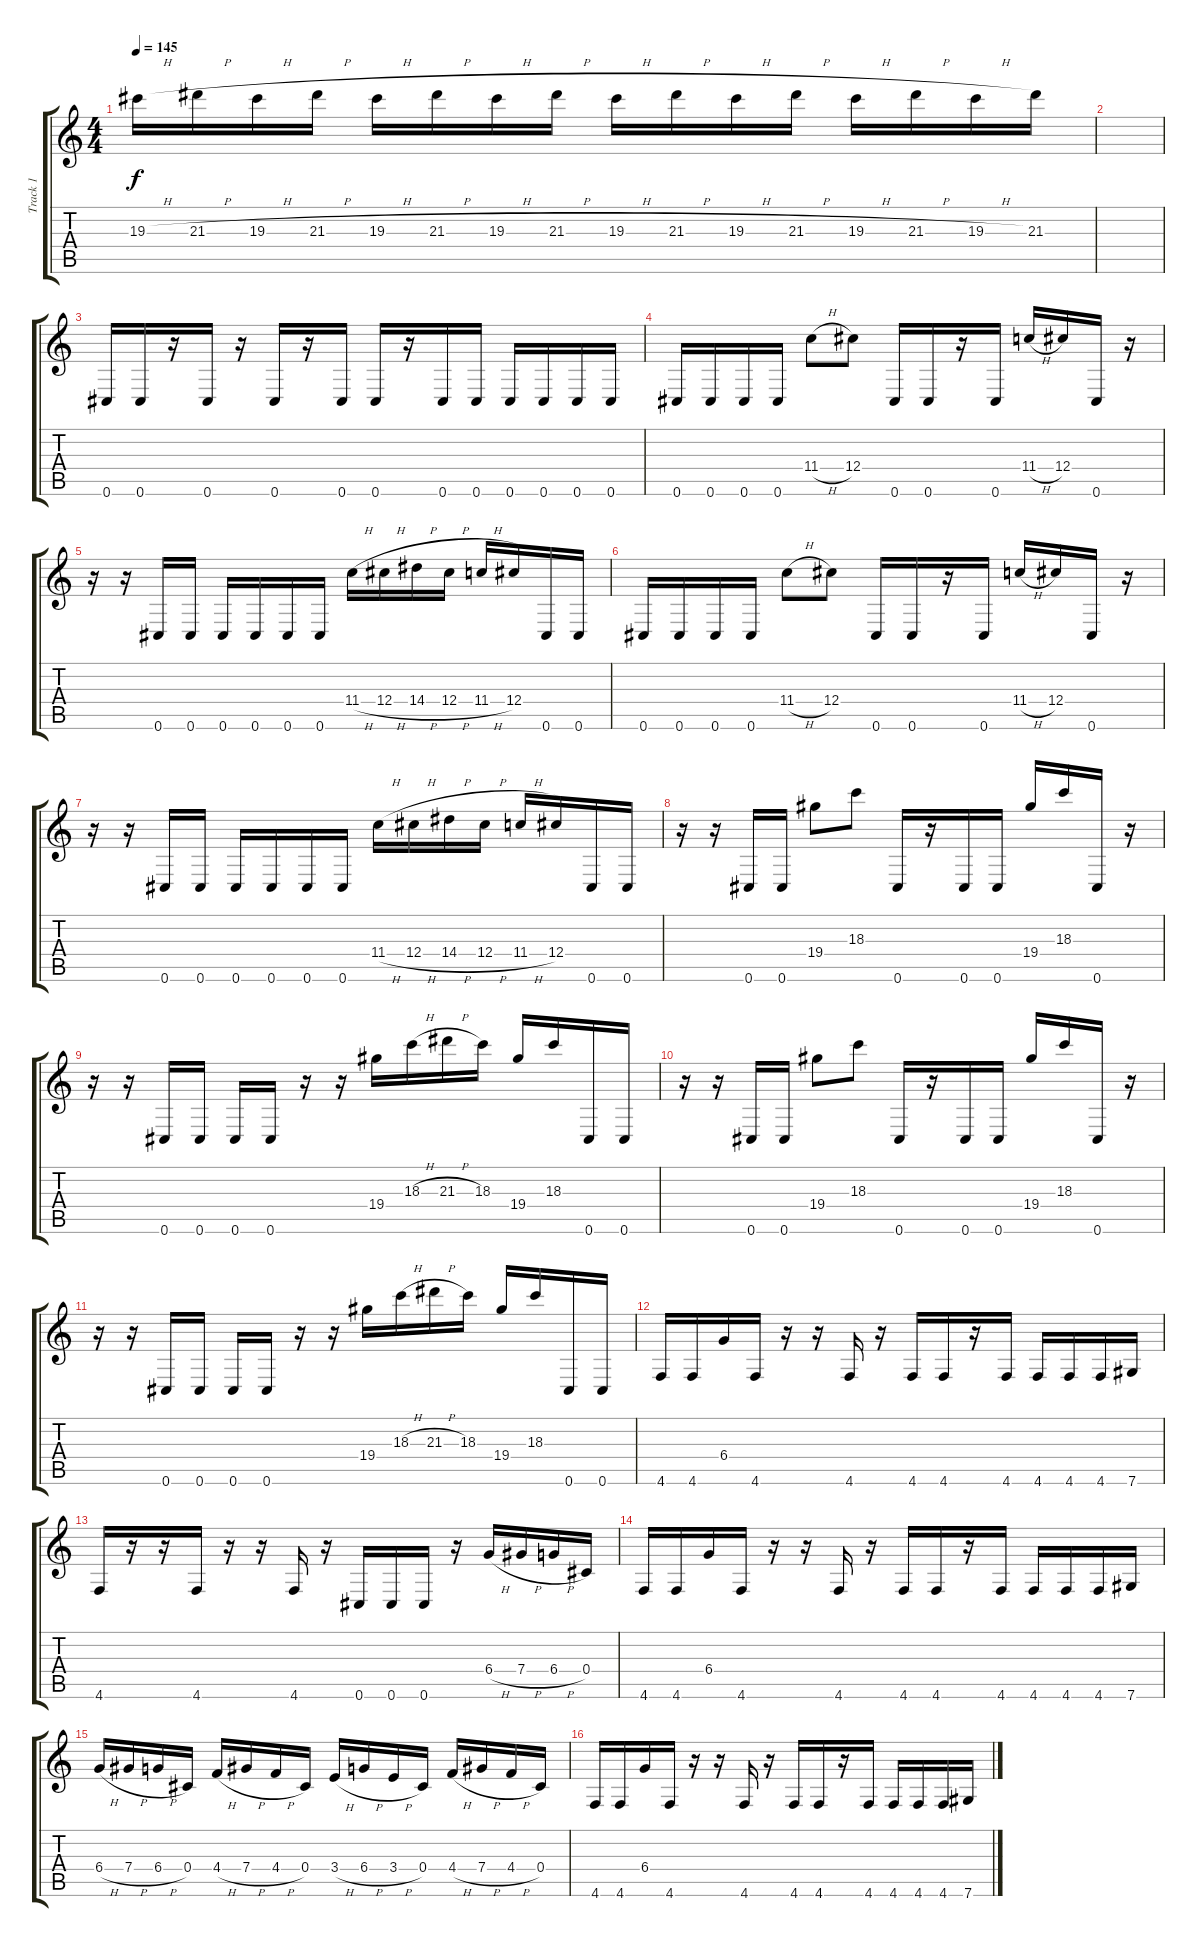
\track ("Track 1" "Track 1") {instrument distortionguitar}
\staff {score tabs}
\tuning (Eb4 Bb3 Gb3 Db3 Ab2 Db2) {hide}
\ts (4 4)
\tempo 145
\clef g2
\ks c
19.3{h}.16{dy f} 21.3{h}.16 19.3{h}.16 21.3{h}.16 19.3{h}.16 21.3{h}.16 19.3{h}.16 21.3{h}.16 19.3{h}.16 21.3{h}.16 19.3{h}.16 21.3{h}.16 19.3{h}.16 21.3{h}.16 19.3{h}.16 21.3.16 |
|
0.6.16 0.6.16 r.16 0.6.16 r.16 0.6.16 r.16 0.6.16 0.6.16 r.16 0.6.16 0.6.16 0.6.16 0.6.16 0.6.16 0.6.16 |
0.6.16 0.6.16 0.6.16 0.6.16 11.4{h}.8 12.4.8 0.6.16 0.6.16 r.16 0.6.16 11.4{h}.16 12.4.16 0.6.16 r.16 |
r.16 r.16 0.6.16 0.6.16 0.6.16 0.6.16 0.6.16 0.6.16 11.4{h}.16 12.4{h}.16 14.4{h}.16 12.4{h}.16 11.4{h}.16 12.4.16 0.6.16 0.6.16 |
0.6.16 0.6.16 0.6.16 0.6.16 11.4{h}.8 12.4.8 0.6.16 0.6.16 r.16 0.6.16 11.4{h}.16 12.4.16 0.6.16 r.16 |
r.16 r.16 0.6.16 0.6.16 0.6.16 0.6.16 0.6.16 0.6.16 11.4{h}.16 12.4{h}.16 14.4{h}.16 12.4{h}.16 11.4{h}.16 12.4.16 0.6.16 0.6.16 |
r.16 r.16 0.6.16 0.6.16 19.4.8 18.3.8 0.6.16 r.16 0.6.16 0.6.16 19.4.16 18.3.16 0.6.16 r.16 |
r.16 r.16 0.6.16 0.6.16 0.6.16 0.6.16 r.16 r.16 19.4.16 18.3{h}.16 21.3{h}.16 18.3.16 19.4.16 18.3.16 0.6.16 0.6.16 |
r.16 r.16 0.6.16 0.6.16 19.4.8 18.3.8 0.6.16 r.16 0.6.16 0.6.16 19.4.16 18.3.16 0.6.16 r.16 |
r.16 r.16 0.6.16 0.6.16 0.6.16 0.6.16 r.16 r.16 19.4.16 18.3{h}.16 21.3{h}.16 18.3.16 19.4.16 18.3.16 0.6.16 0.6.16 |
4.6.16 4.6.16 6.4.16 4.6.16 r.16 r.16 4.6.16 r.16 4.6.16 4.6.16 r.16 4.6.16 4.6.16 4.6.16 4.6.16 7.6.16 |
4.6.16 r.16 r.16 4.6.16 r.16 r.16 4.6.16 r.16 0.6.16 0.6.16 0.6.16 r.16 6.4{h}.16 7.4{h}.16 6.4{h}.16 0.4.16 |
4.6.16 4.6.16 6.4.16 4.6.16 r.16 r.16 4.6.16 r.16 4.6.16 4.6.16 r.16 4.6.16 4.6.16 4.6.16 4.6.16 7.6.16 |
6.4{h}.16 7.4{h}.16 6.4{h}.16 0.4.16 4.4{h}.16 7.4{h}.16 4.4{h}.16 0.4.16 3.4{h}.16 6.4{h}.16 3.4{h}.16 0.4.16 4.4{h}.16 7.4{h}.16 4.4{h}.16 0.4.16 |
4.6.16 4.6.16 6.4.16 4.6.16 r.16 r.16 4.6.16 r.16 4.6.16 4.6.16 r.16 4.6.16 4.6.16 4.6.16 4.6.16 7.6.16
